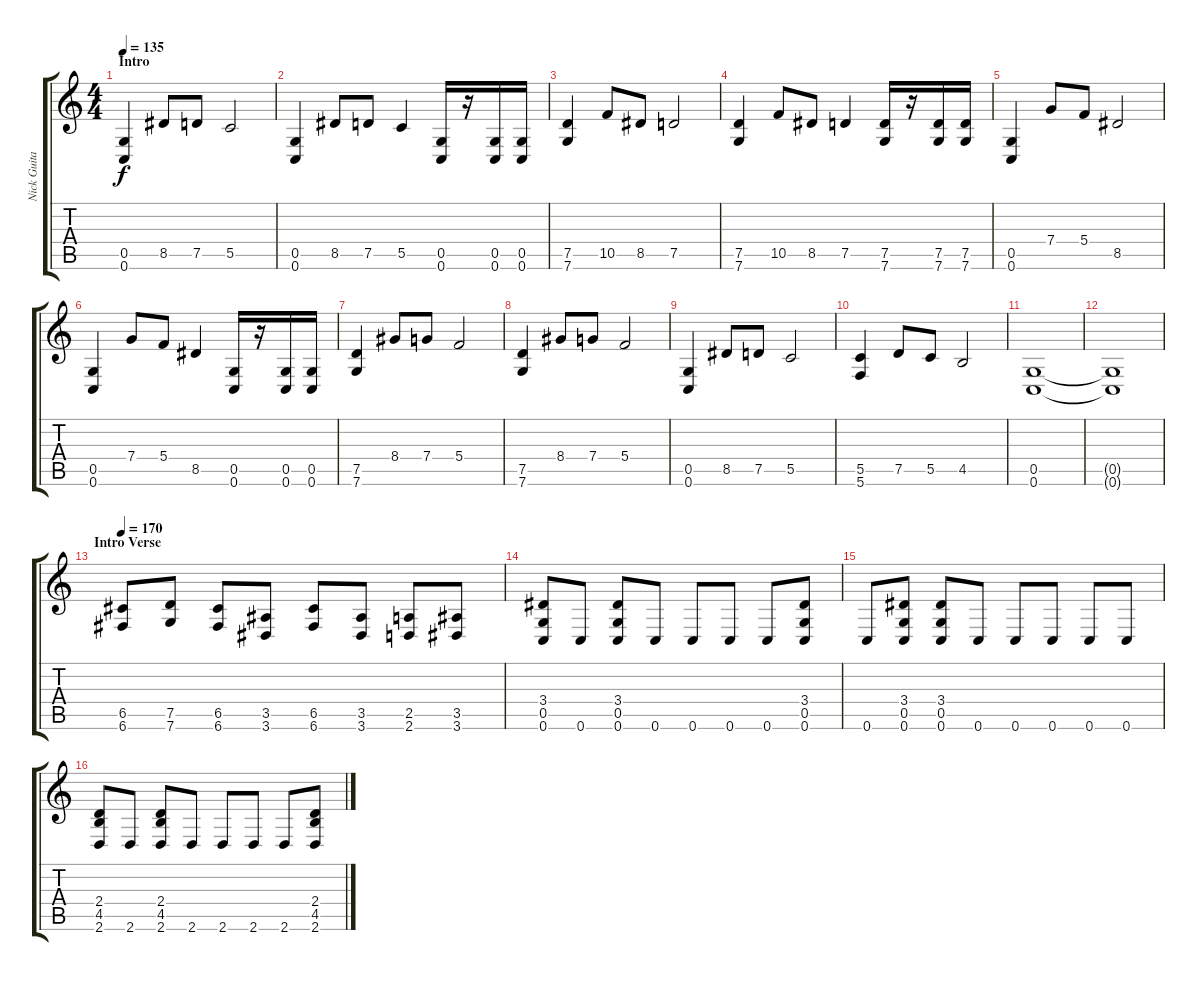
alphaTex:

\track ("Nick Guitar 1" "Nick Guita") {instrument distortionguitar}
\staff {score tabs}
\tuning (D4 A3 F3 C3 G2 C2) {hide}
\ts (4 4)
\section ("" "Intro")
\tempo 135
\clef g2
\ks c
(0.5 0.6).4{dy f instrument distortionguitar} 8.5.8 7.5.8 5.5.2 |
(0.5 0.6).4 8.5.8 7.5.8 5.5.4 (0.5 0.6).16 r.16 (0.5 0.6).16 (0.5 0.6).16 |
(7.5 7.6).4 10.5.8 8.5.8 7.5.2 |
(7.5 7.6).4 10.5.8 8.5.8 7.5.4 (7.5 7.6).16 r.16 (7.5 7.6).16 (7.5 7.6).16 |
(0.5 0.6).4 7.4.8 5.4.8 8.5.2 |
(0.5 0.6).4 7.4.8 5.4.8 8.5.4 (0.5 0.6).16 r.16 (0.5 0.6).16 (0.5 0.6).16 |
(7.5 7.6).4 8.4.8 7.4.8 5.4.2 |
(7.5 7.6).4 8.4.8 7.4.8 5.4.2 |
(0.5 0.6).4 8.5.8 7.5.8 5.5.2 |
(5.5 5.6).4 7.5.8 5.5.8 4.5.2 |
(0.5 0.6).1 |
(0.5{t} 0.6{t}).1 |
\section ("" "Intro Verse")
\tempo 170
(6.5 6.6).8 (7.5 7.6).8 (6.5 6.6).8 (3.5 3.6).8 (6.5 6.6).8 (3.5 3.6).8 (2.5 2.6).8 (3.5 3.6).8 |
(3.4 0.5 0.6).8 0.6.8 (3.4 0.5 0.6).8 0.6.8 0.6.8 0.6.8 0.6.8 (3.4 0.5 0.6).8 |
0.6.8 (3.4 0.5 0.6).8 (3.4 0.5 0.6).8 0.6.8 0.6.8 0.6.8 0.6.8 0.6.8 |
(2.4 4.5 2.6).8 2.6.8 (2.4 4.5 2.6).8 2.6.8 2.6.8 2.6.8 2.6.8 (2.4 4.5 2.6).8
